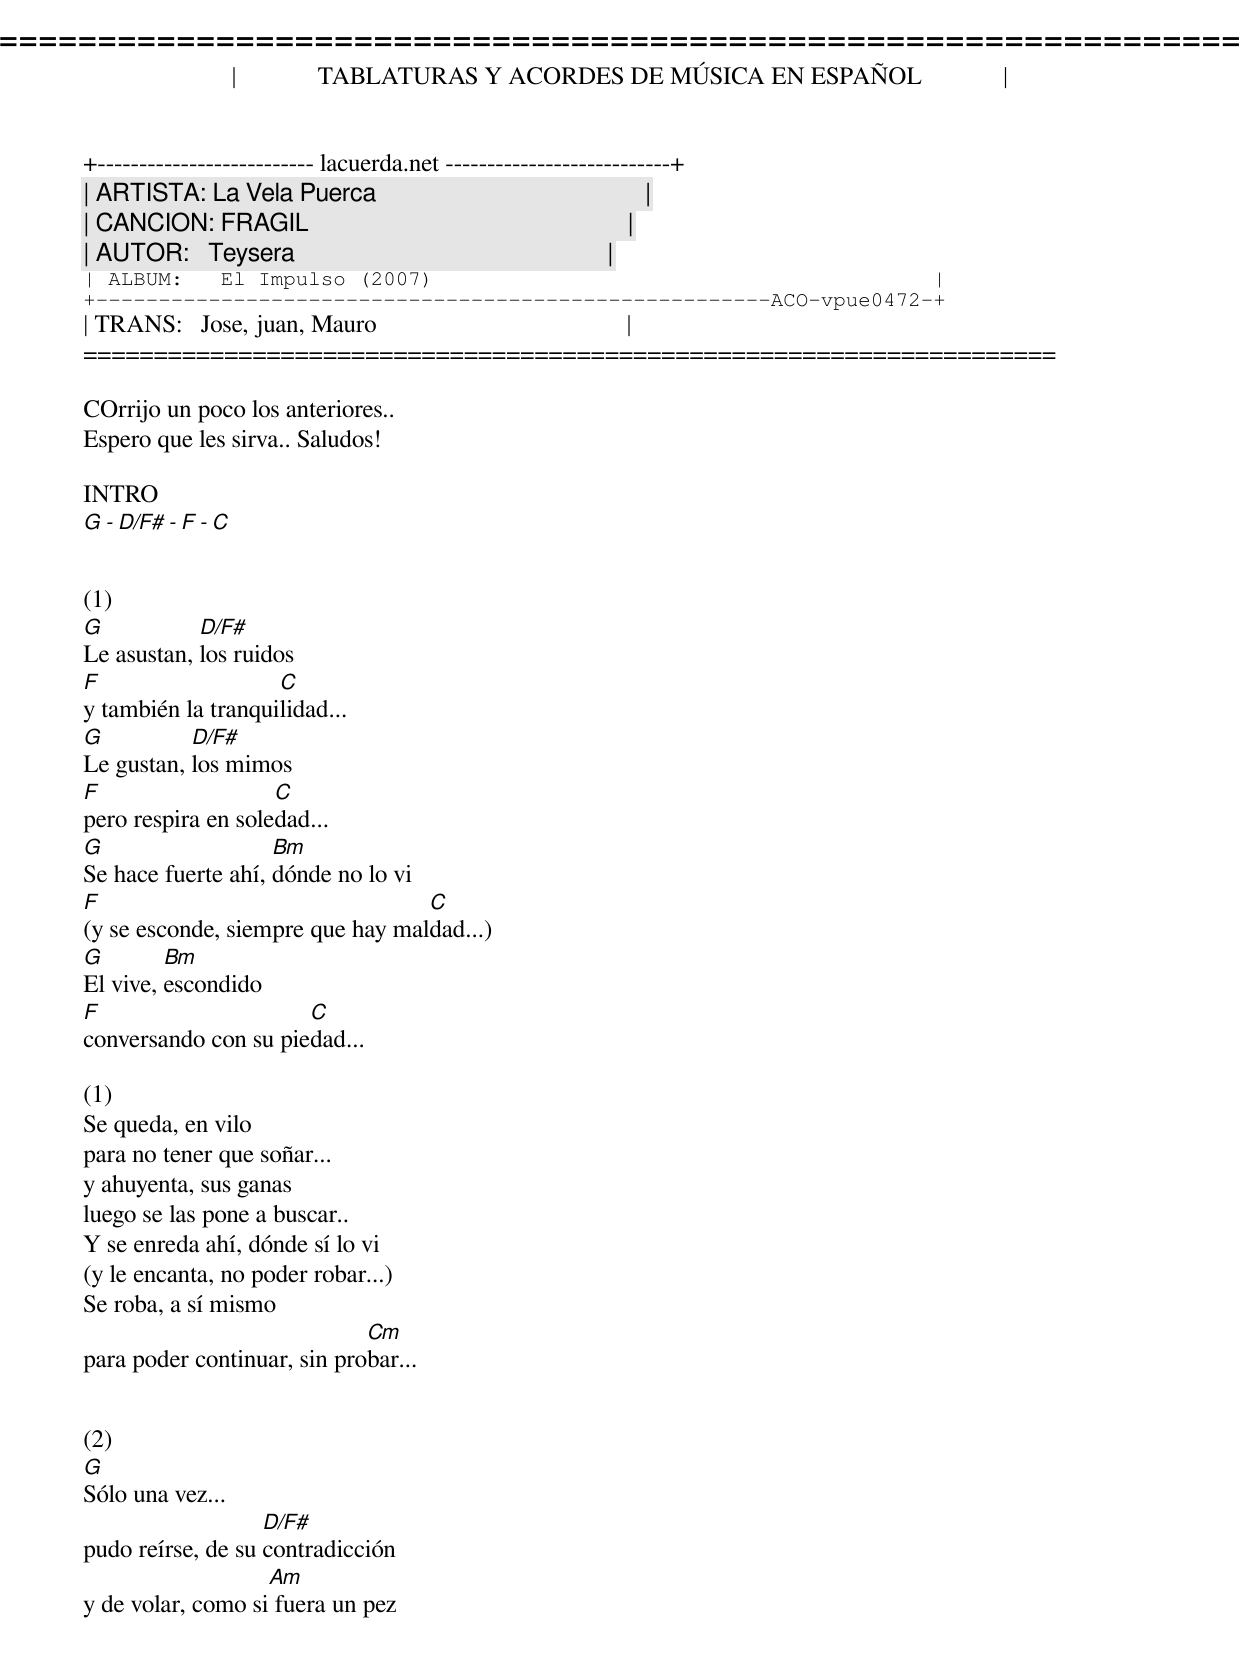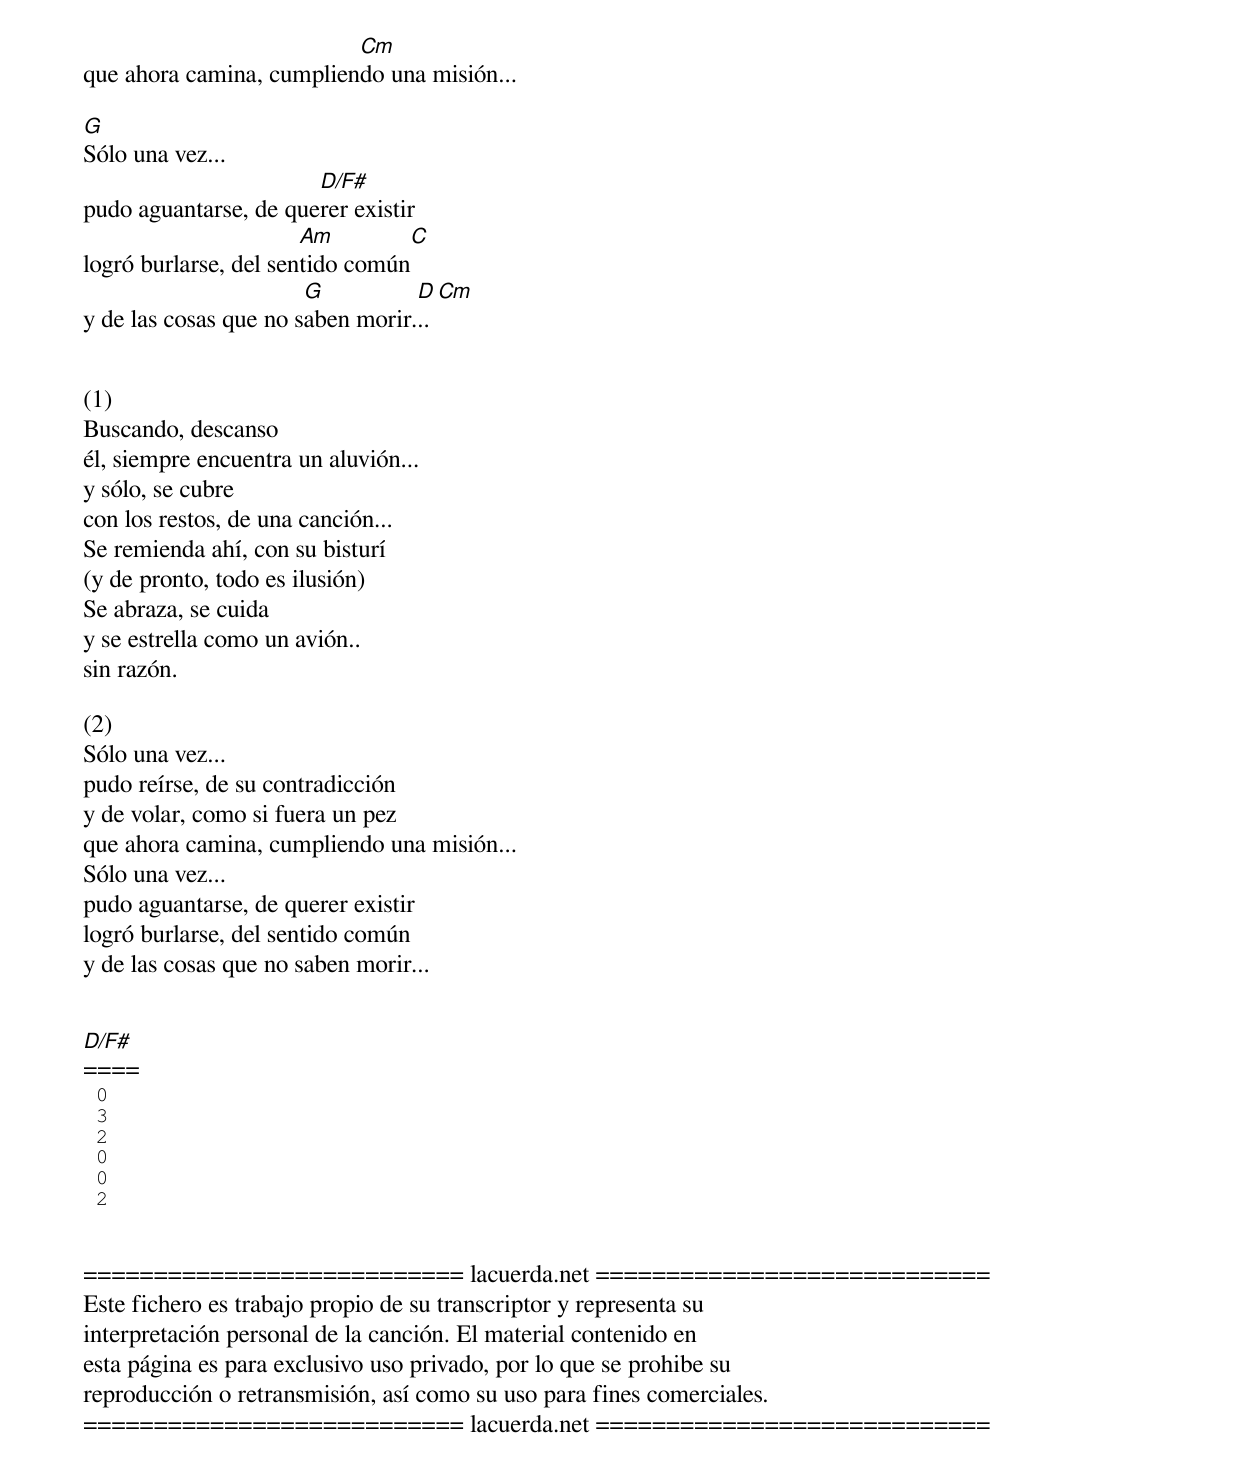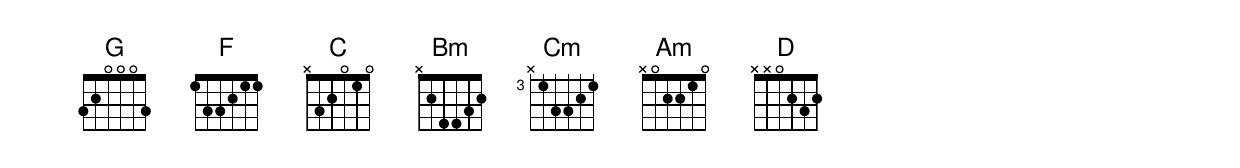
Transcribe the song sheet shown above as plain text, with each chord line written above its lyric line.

=====================================================================
|             TABLATURAS Y ACORDES DE MÚSICA EN ESPAÑOL             |
+-------------------------- lacuerda.net ---------------------------+
| ARTISTA: La Vela Puerca                                           |
| CANCION: FRAGIL                                                   |
| AUTOR:   Teysera                                                  |
| ALBUM:   El Impulso (2007)                                        |
+------------------------------------------------------ACO-vpue0472-+
| TRANS:   Jose, juan, Mauro                                        |
=====================================================================

COrrijo un poco los anteriores..
Espero que les sirva.. Saludos!

INTRO
G - D/F# - F - C


(1)
G           D/F#
Le asustan, los ruidos
F                   C
y también la tranquilidad...
G          D/F#
Le gustan, los mimos
F                   C
pero respira en soledad...
G                   Bm
Se hace fuerte ahí, dónde no lo vi
F                                 C
(y se esconde, siempre que hay maldad...)
G        Bm
El vive, escondido
F                     C
conversando con su piedad...

(1)
Se queda, en vilo
para no tener que soñar...
y ahuyenta, sus ganas
luego se las pone a buscar..
Y se enreda ahí, dónde sí lo vi
(y le encanta, no poder robar...)
Se roba, a sí mismo
                             Cm
para poder continuar, sin probar...


(2)
G
Sólo una vez...
                   D/F#
pudo reírse, de su contradicción
                   Am
y de volar, como si fuera un pez
                          Cm
que ahora camina, cumpliendo una misión...

G
Sólo una vez...
                       D/F#
pudo aguantarse, de querer existir
                       Am         C
logró burlarse, del sentido común
                       G          D      Cm
y de las cosas que no saben morir...


(1)
Buscando, descanso
él, siempre encuentra un aluvión...
y sólo, se cubre
con los restos, de una canción...
Se remienda ahí, con su bisturí
(y de pronto, todo es ilusión)
Se abraza, se cuida
y se estrella como un avión..
sin razón.

(2)
Sólo una vez...
pudo reírse, de su contradicción
y de volar, como si fuera un pez
que ahora camina, cumpliendo una misión...
Sólo una vez...
pudo aguantarse, de querer existir
logró burlarse, del sentido común
y de las cosas que no saben morir...


D/F#
====
 0
 3
 2
 0
 0
 2


=========================== lacuerda.net ============================
Este fichero es trabajo propio de su transcriptor y representa su
interpretación personal de la canción. El material contenido en
esta página es para exclusivo uso privado, por lo que se prohibe su
reproducción o retransmisión, así como su uso para fines comerciales.
=========================== lacuerda.net ============================
